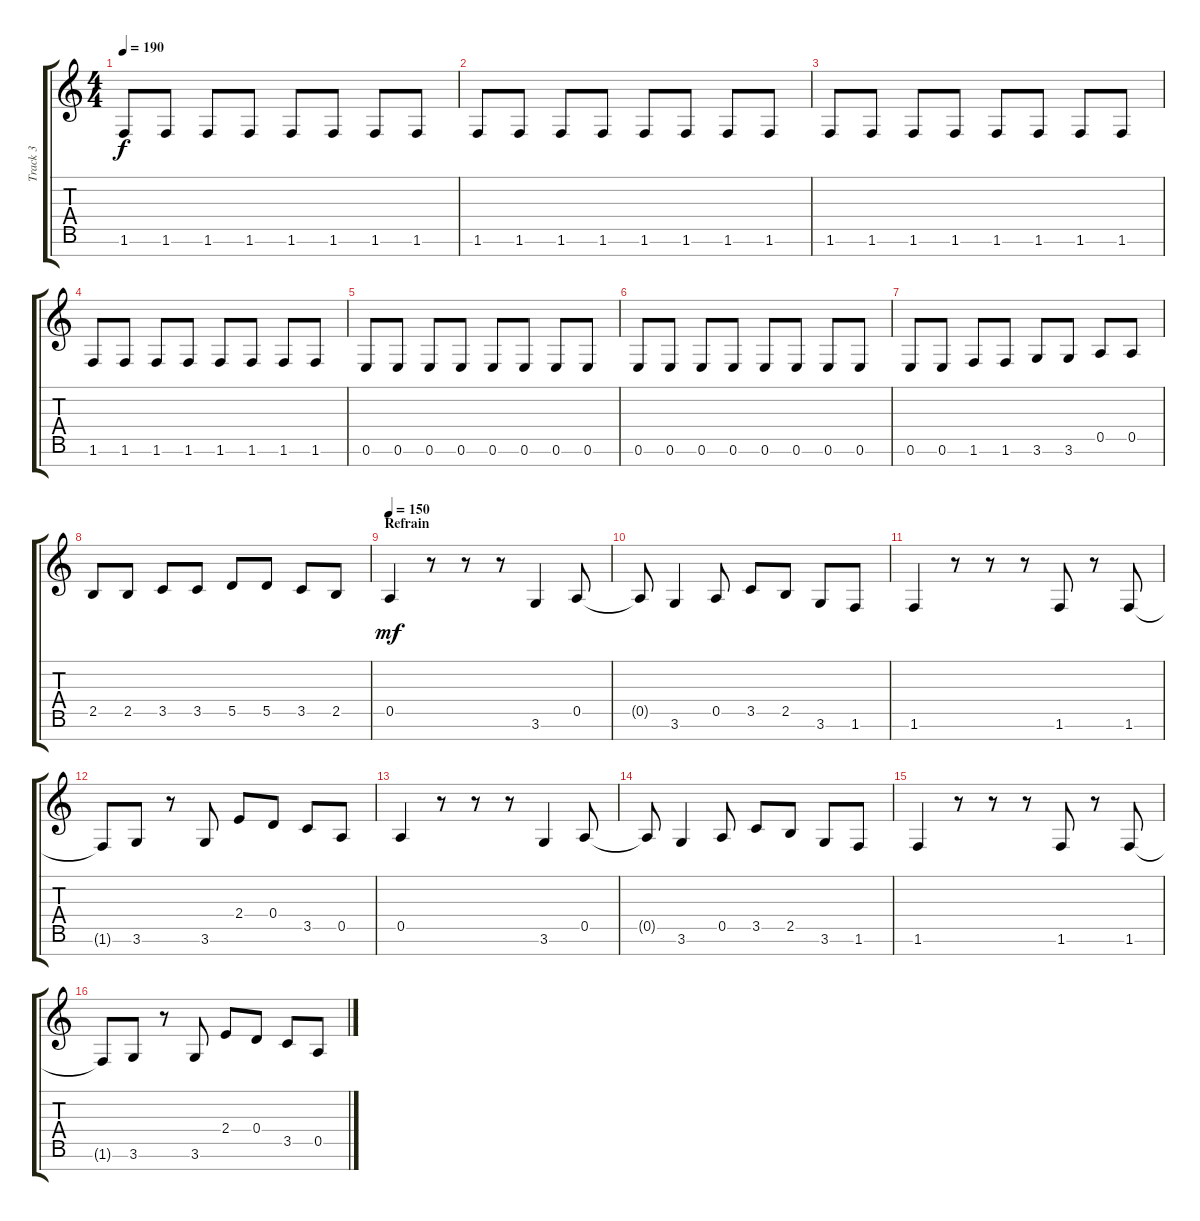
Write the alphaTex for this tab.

\track ("Track 3" "Track 3") {instrument electricbassfinger}
\staff {score tabs}
\tuning (E4 B3 G3 D3 A2 E2 B1) {hide}
\ts (4 4)
\tempo 190
\clef g2
\ks c
1.6.8{dy f} 1.6.8 1.6.8 1.6.8 1.6.8 1.6.8 1.6.8 1.6.8 |
1.6.8 1.6.8 1.6.8 1.6.8 1.6.8 1.6.8 1.6.8 1.6.8 |
1.6.8 1.6.8 1.6.8 1.6.8 1.6.8 1.6.8 1.6.8 1.6.8 |
1.6.8 1.6.8 1.6.8 1.6.8 1.6.8 1.6.8 1.6.8 1.6.8 |
0.6.8 0.6.8 0.6.8 0.6.8 0.6.8 0.6.8 0.6.8 0.6.8 |
0.6.8 0.6.8 0.6.8 0.6.8 0.6.8 0.6.8 0.6.8 0.6.8 |
0.6.8 0.6.8 1.6.8 1.6.8 3.6.8 3.6.8 0.5.8 0.5.8 |
2.5.8 2.5.8 3.5.8 3.5.8 5.5.8 5.5.8 3.5.8 2.5.8 |
\section ("" "Refrain")
\tempo 150
0.5.4{dy mf} r.8 r.8 r.8 3.6.4 0.5.8 |
0.5{t}.8 3.6.4 0.5.8 3.5.8 2.5.8 3.6.8 1.6.8 |
1.6.4 r.8 r.8 r.8 1.6.8 r.8 1.6.8 |
1.6{t}.8 3.6.8 r.8 3.6.8 2.4.8 0.4.8 3.5.8 0.5.8 |
0.5.4 r.8 r.8 r.8 3.6.4 0.5.8 |
0.5{t}.8 3.6.4 0.5.8 3.5.8 2.5.8 3.6.8 1.6.8 |
1.6.4 r.8 r.8 r.8 1.6.8 r.8 1.6.8 |
1.6{t}.8 3.6.8 r.8 3.6.8 2.4.8 0.4.8 3.5.8 0.5.8
